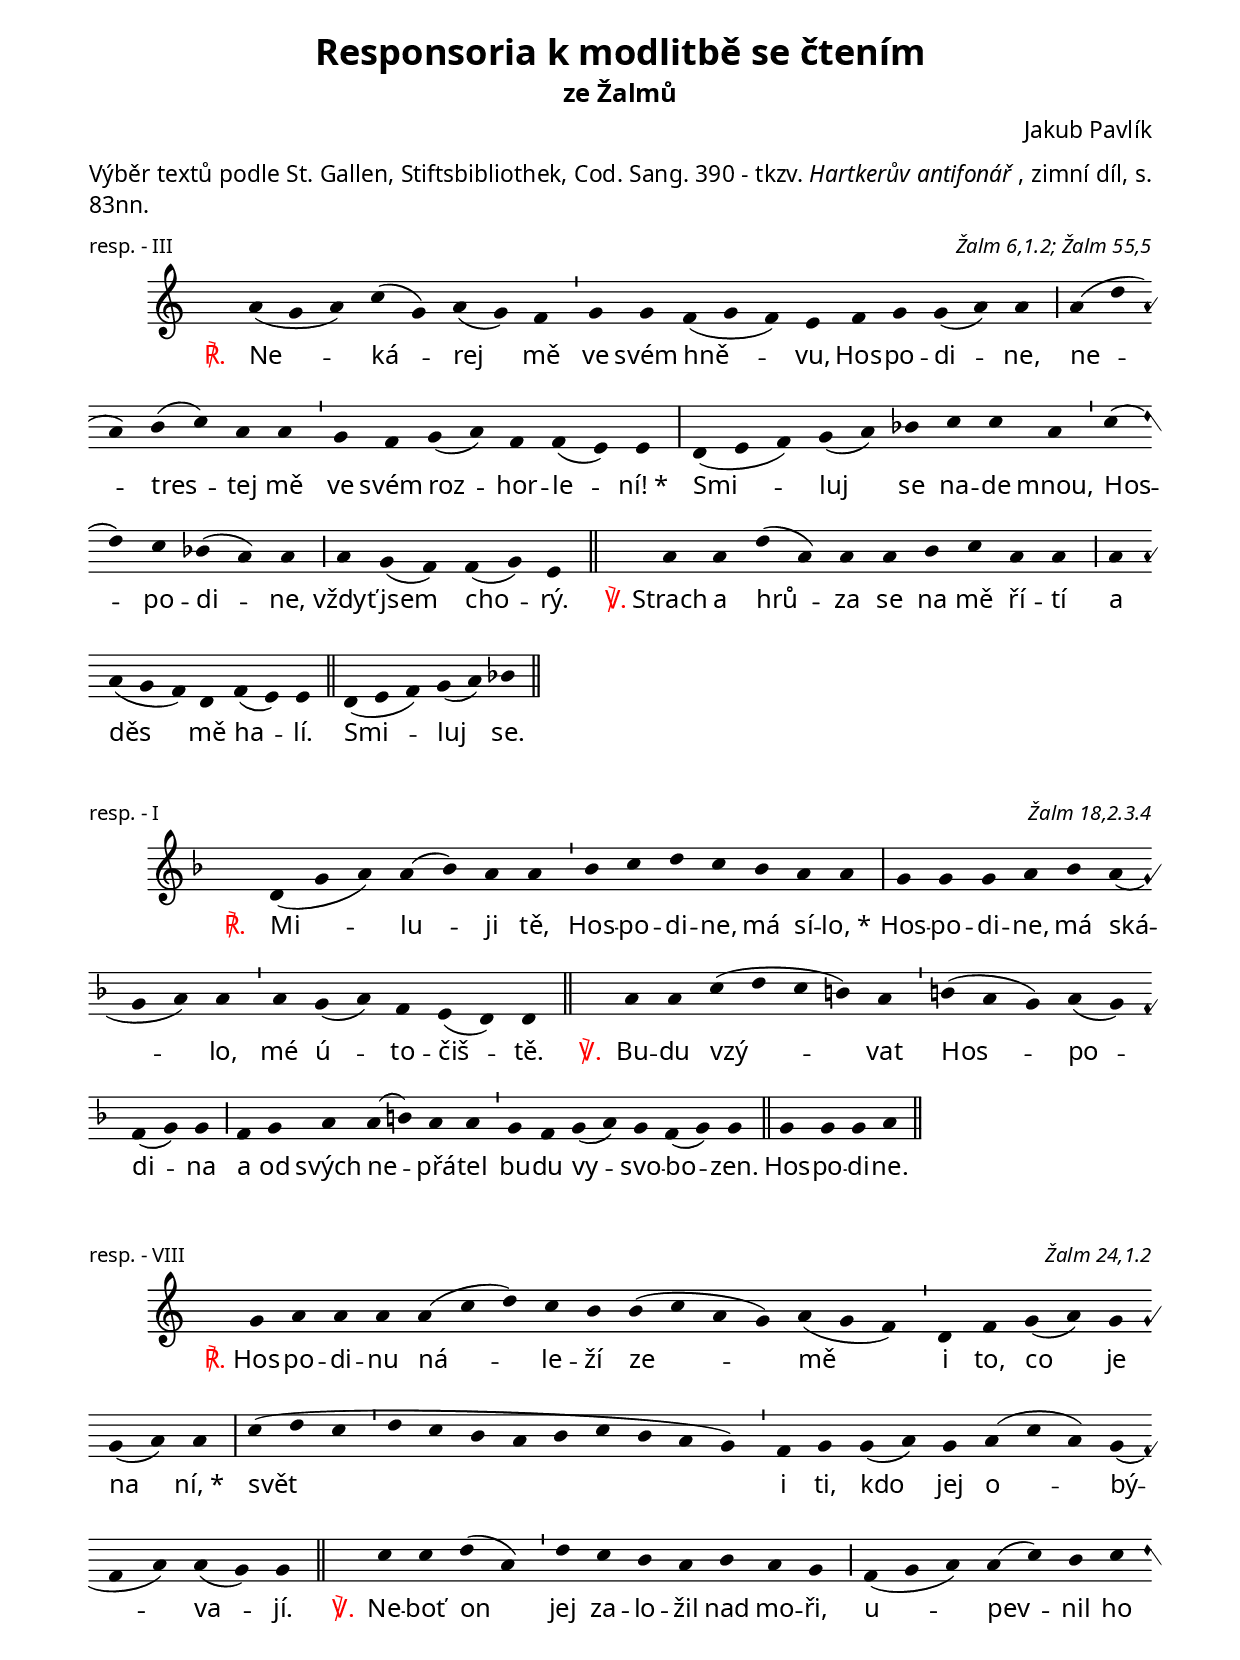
\version "2.15.40"

\include "spolecne.ly"
\include "dilyresponsorii.ly"

\header {
  title = "Responsoria k modlitbě se čtením"
  composer = "Jakub Pavlík"
}

\paper {
  scoreTitleMarkup = \markup\small{ 
    \fill-line {
      \fromproperty #'header:piece
      \italic{ \fromproperty #'header:scriptura }
    }
  }
}

\bookpart {
  \header {
    subtitle = "ze Žalmů"
  }
  
  \markup\justify{
    Výběr textů podle St. Gallen, Stiftsbibliothek, Cod. Sang. 390 - 
    tkzv. \italic{Hartkerův antifonář}, zimní díl, s. 83nn.
  }
  
  %R Domine ne in ira tua arguas me neque in furore tuo corripias me miserere mihi domine quoniam infirmus sum
  %U Timor et tremor venerunt super me et contexerunt me tenebre (et dixi. Miserere)
  
  \score {
    \relative c'' {
      \choralniRezim
      
      % R
      \neviditelna c
      a4( g a) c( g) a( g) f \barMin
      g g f( g f) e f g g( a) a \barMaior
      a( d a) b( c) a a \barMin g f g( a) f f( e) e \barMax
      d( e f) g( a) bes c c a \barMin c( d) c bes( a) a \barMaior
      a g( f) f( g) e \barFinalis
      % V
      \neviditelna a
      a a d( a) a a b c a a \barMaior
      a a( g f) d f( e) e \barFinalis
      % R
      d( e f) g( a) bes \barFinalis    
    }
    \addlyrics {
      \Response Ne -- ká -- rej mě ve svém hně -- vu, Hos -- po -- di -- ne, 
      ne -- tres -- tej mě ve svém roz -- hor -- le -- ní!_*
      Smi -- luj se na -- de mnou, Hos -- po -- di -- ne, 
      vždyť jsem cho -- rý.
      \Verse Strach a hrů -- za se na mě ří -- tí
      a děs mě ha -- lí.
      Smi -- luj se.
    }
    \header {
      quid = "resp."
      modus = "III"
      id = ""
      scriptura = "Žalm 6,1.2; Žalm 55,5"
      piece = \markup {\sestavTitulekResp}
    }
  }
  
  %R Diligam te domine virtus mea dominus firmamentum meum et re(fugium meum)
  %U Laudans inuocabo dominum et ab inimicis meis saluus ero. Dns fir
  
  \score {
    \relative c' {
      \choralniRezim
      \key f \major
      
      % R
      \neviditelna d
      d4( g a) a( bes) a a \barMin bes c d c bes a a \barMax
      g g g a bes a( g a) a \barMin a g( a) f e( d) d \barFinalis
      % V
      \neviditelna g
      a a c( d c b) a \barMin b( a g) a( g) f( g) g \barMaior
      f g a a( b) a a \barMin g f g( a) g f( g) g \barFinalis
      % R
      g g g a \barFinalis
    }
    \addlyrics {
      \Response Mi -- lu -- ji tě, Hos -- po -- di -- ne, má sí -- lo,_* 
      Hos -- po -- di -- ne, má ská -- lo, mé ú -- to -- čiš -- tě.
      \Verse Bu -- du vzý -- vat Hos -- po -- di -- na 
      a od svých ne -- přá -- tel bu -- du vy -- svo -- bo -- zen.
      Hos -- po -- di -- ne.
    }
    \header {
      quid = "resp."
      modus = "I"
      id = ""
      scriptura = "Žalm 18,2.3.4"
      piece = \markup {\sestavTitulekResp}
    }
  }
  
  % R Domini est terra et plenitudo eius orbis terrarum et uniuersi qui habitant in eo
  % U Ipse super maria fundauit eum et sup. flumina preparauit eum. Orb.
  
  \score {
    \relative c'' {
      \choralniRezim
      
      % R
      \neviditelna g
      g4 a a a a( c d) c b b( c a g) a( g f) \barMin 
      d f g( a) g g( a) a \barMax
      c( d c \barMin d c b a b c b a g) \barMin 
      f g g( a) g a( c a) g( f a) a( g) g \barFinalis
      % V
      \neviditelna a
      c c d( a) \barMin d c b a b a g \barMaior
      f( g a) a( c) b c d c b b( c) \barFinalis
      c( d c) \barFinalis
    }
    \addlyrics {
      \Response Hos -- po -- di -- nu ná -- le -- ží ze -- mě 
      i to, co je na ní,_*
      svět 
      i ti, kdo jej o -- bý -- va -- jí. 

      \Verse Ne -- boť on jej za -- lo -- žil nad mo -- ři, 
      u -- pev -- nil ho nad prou -- dy vod. 
      
      Svět.
    }
    \header {
      quid = "resp."
      modus = "VIII"
      id = ""
      scriptura = "Žalm 24,1.2"
      piece = \markup {\sestavTitulekResp}
    }
  }
}
